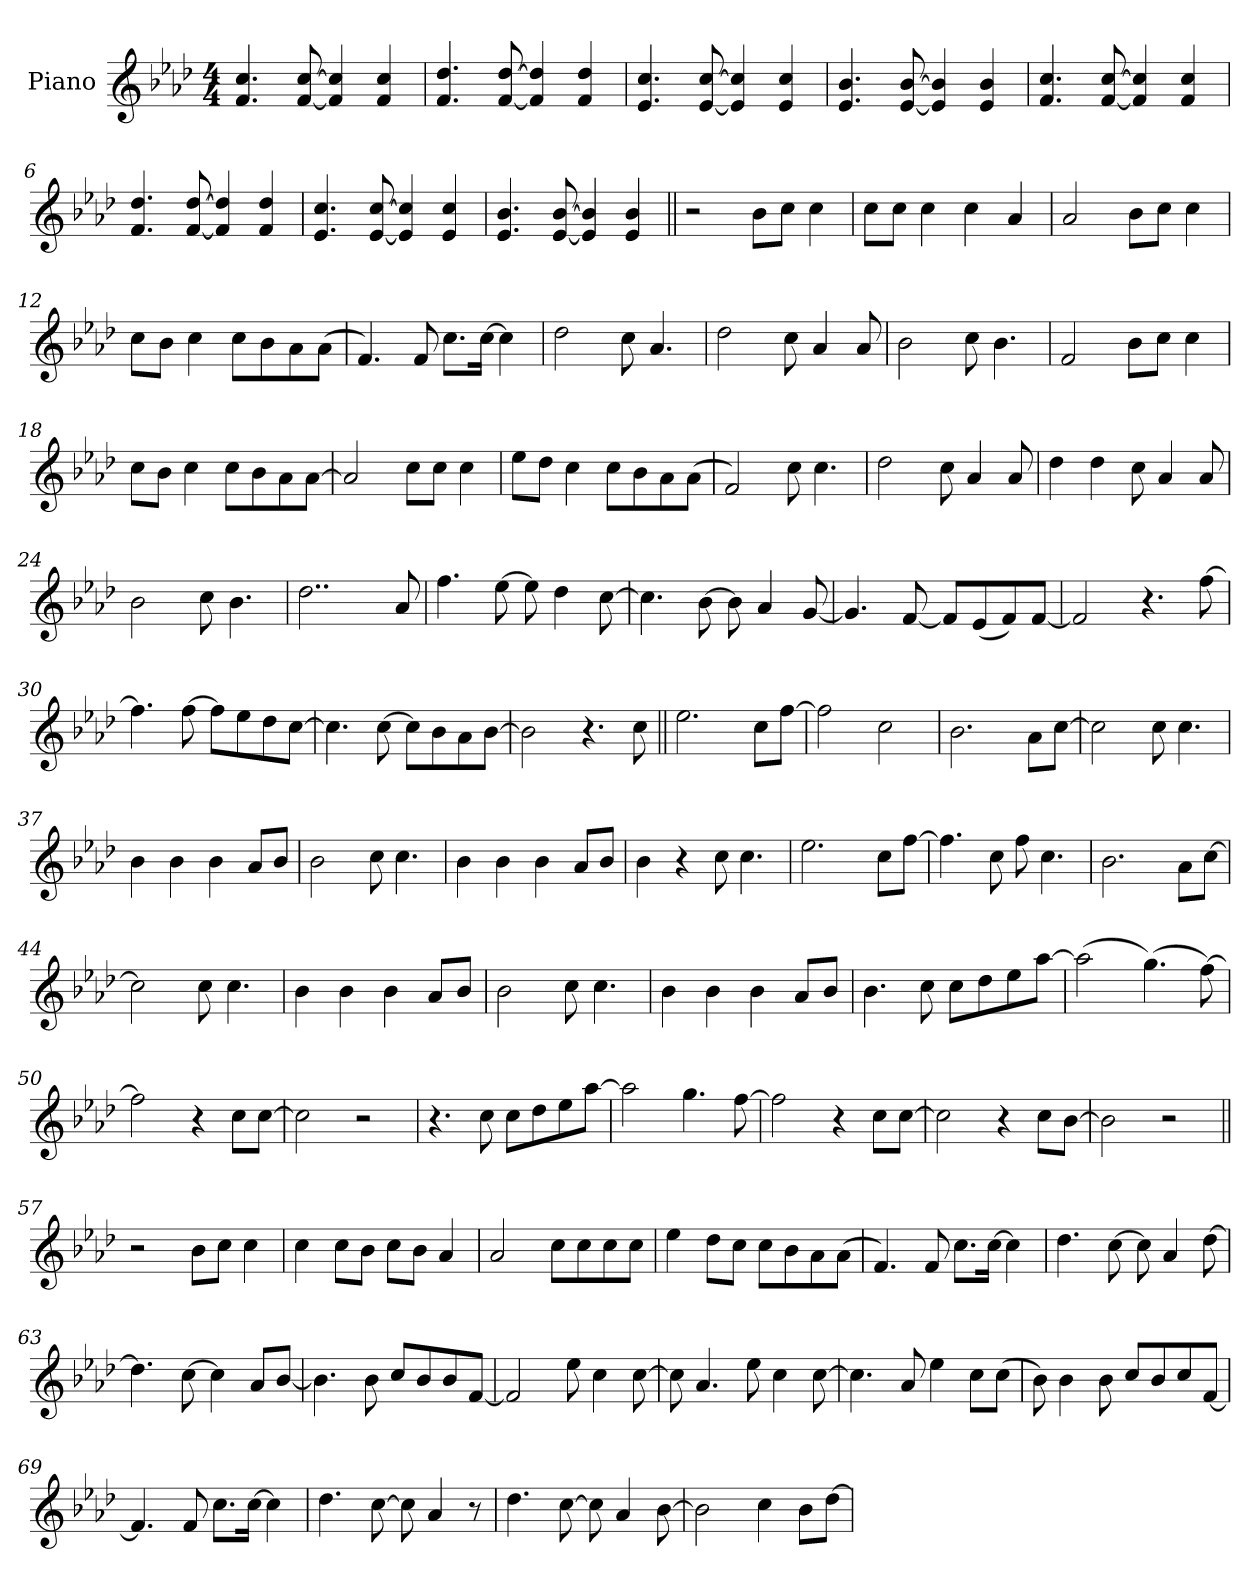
**kern
*part1
*staff1
*I"Piano
*I'Pno.
*clefG2
*k[b-e-a-d-]
*M4/4
=1
4.f 4.cc
[8f [8cc
4f] 4cc]
4f 4cc
=2
4.f 4.dd-
[8f [8dd-
4f] 4dd-]
4f 4dd-
=3
4.e- 4.cc
[8e- [8cc
4e-] 4cc]
4e- 4cc
=4
4.e- 4.b-
[8e- [8b-
4e-] 4b-]
4e- 4b-
=5
4.f 4.cc
[8f [8cc
4f] 4cc]
4f 4cc
=6
4.f 4.dd-
[8f [8dd-
4f] 4dd-]
4f 4dd-
=7
4.e- 4.cc
[8e- [8cc
4e-] 4cc]
4e- 4cc
=8
4.e- 4.b-
[8e- [8b-
4e-] 4b-]
4e- 4b-
=9||
2r
8b-L
8ccJ
4cc
=10
8ccL
8ccJ
4cc
4cc
4a-
=11
2a-
8b-L
8ccJ
4cc
=12
8ccL
8b-J
4cc
8ccL
8b-
8a-
(>8a-J
=13
4.f)
8f
8.ccL
[16ccJk
4cc]
=14
2dd-
8cc
4.a-
=15
2dd-
8cc
4a-
8a-
=16
2b-
8cc
4.b-
=17
2f
8b-L
8ccJ
4cc
=18
8ccL
8b-J
4cc
8ccL
8b-
8a-
[8a-J
=19
2a-]
8ccL
8ccJ
4cc
=20
8ee-L
8dd-J
4cc
8ccL
8b-
8a-
(>8a-J
=21
2f)
8cc
4.cc
=22
2dd-
8cc
4a-
8a-
=23
4dd-
4dd-
8cc
4a-
8a-
=24
2b-
8cc
4.b-
=25
2..dd-
8a-
=26
4.ff
[8ee-
8ee-]
4dd-
[8cc
=27
4.cc]
[8b-
8b-]
4a-
[8g
=28
4.g]
[8f
8fL]
(<8e-
8f)
[8fJ
=29
2f]
4.r
[8ff
=30
4.ff]
[8ff
8ffL]
8ee-
8dd-
[8ccJ
=31
4.cc]
[8cc
8ccL]
8b-
8a-
[8b-J
=32
2b-]
4.r
8cc
=33||
2.ee-
8ccL
[8ffJ
=34
2ff]
2cc
=35
2.b-
8a-L
[8ccJ
=36
2cc]
8cc
4.cc
=37
4b-
4b-
4b-
8a-L
8b-J
=38
2b-
8cc
4.cc
=39
4b-
4b-
4b-
8a-L
8b-J
=40
4b-
4r
8cc
4.cc
=41
2.ee-
8ccL
[8ffJ
=42
4.ff]
8cc
8ff
4.cc
=43
2.b-
8a-L
[8ccJ
=44
2cc]
8cc
4.cc
=45
4b-
4b-
4b-
8a-L
8b-J
=46
2b-
8cc
4.cc
=47
4b-
4b-
4b-
8a-L
8b-J
=48
4.b-
8cc
8ccL
8dd-
8ee-
[8aa-J
=49
(>2aa-]
(>4.gg)
[8ff)
=50
2ff]
4r
8ccL
[8ccJ
=51
2cc]
2r
=52
4.r
8cc
8ccL
8dd-
8ee-
[8aa-J
=53
2aa-]
4.gg
[8ff
=54
2ff]
4r
8ccL
[8ccJ
=55
2cc]
4r
8ccL
[8b-J
=56
2b-]
2r
=57||
2r
8b-L
8ccJ
4cc
=58
4cc
8ccL
8b-J
8ccL
8b-J
4a-
=59
2a-
8ccL
8cc
8cc
8ccJ
=60
4ee-
8dd-L
8ccJ
8ccL
8b-
8a-
(>8a-J
=61
4.f)
8f
8.ccL
[16ccJk
4cc]
=62
4.dd-
[8cc
8cc]
4a-
[8dd-
=63
4.dd-]
[8cc
4cc]
8a-L
[8b-J
=64
4.b-]
8b-
8ccL
8b-
8b-
[8fJ
=65
2f]
8ee-
4cc
[8cc
=66
8cc]
4.a-
8ee-
4cc
[8cc
=67
4.cc]
8a-
4ee-
8ccL
(>8ccJ
=68
8b-)
4b-
8b-
8ccL
8b-
8cc
[8fJ
=69
4.f]
8f
8.ccL
[16ccJk
4cc]
=70
4.dd-
[8cc
8cc]
4a-
8r
=71
4.dd-
[8cc
8cc]
4a-
[8b-
=72
2b-]
4cc
8b-L
[8dd-J
=
*-
